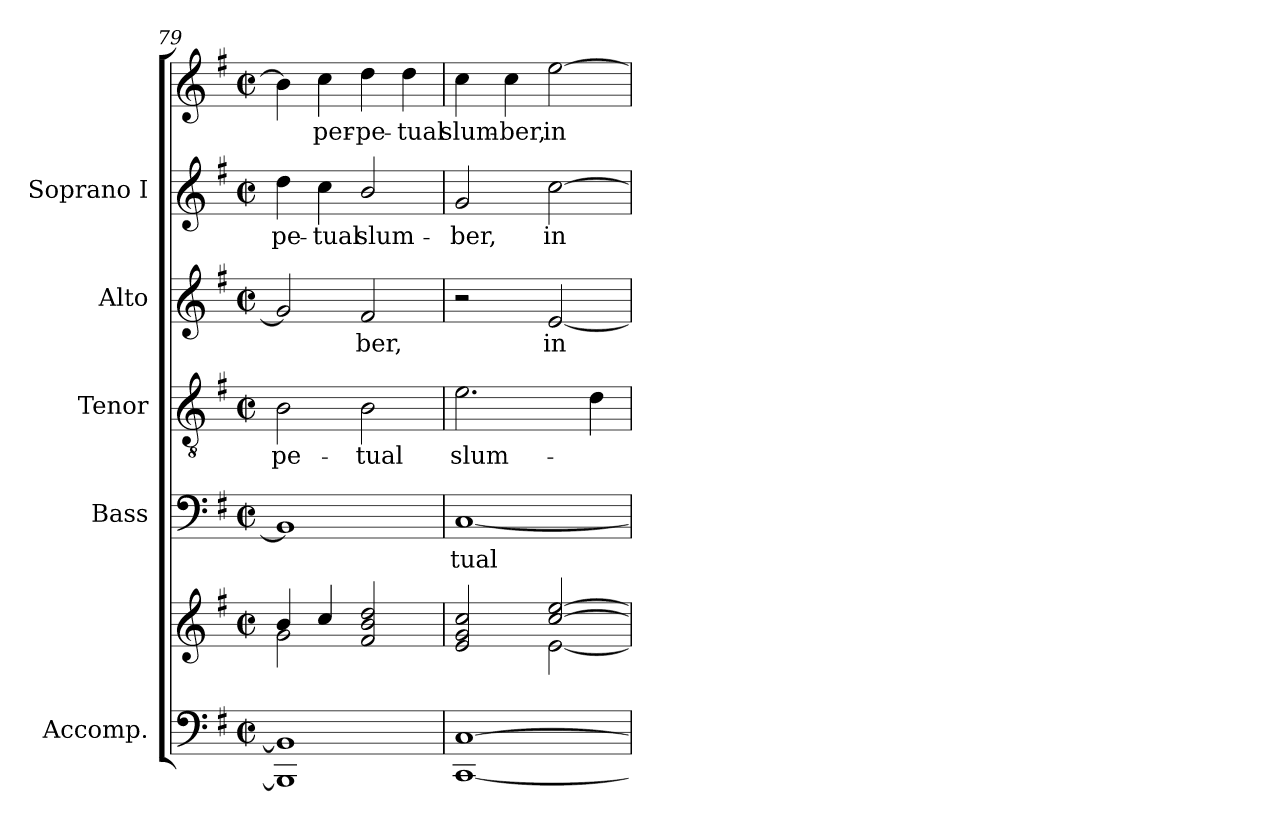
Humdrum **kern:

**kern	**kern	**kern	**text	**kern	**text	**kern	**text	**kern	**text	**kern	**text
*part5	*part5	*part4	*part4	*part3	*part3	*part2	*part2	*part1	*part1	*part1	*part1
*staff7	*staff6	*staff5	*staff5	*staff4	*staff4	*staff3	*staff3	*staff2	*staff2	*staff1	*staff1
*I"Accomp.	*	*I"Bass	*	*I"Tenor	*	*I"Alto	*	*I"Soprano I	*	*	*
*	*	*I'B	*	*I'T	*	*I'A	*	*I'S	*	*	*
*clefF4	*clefG2	*clefF4	*	*clefGv2	*	*clefG2	*	*clefG2	*	*clefG2	*
*k[f#]	*k[f#]	*k[f#]	*	*k[f#]	*	*k[f#]	*	*k[f#]	*	*k[f#]	*
*G:	*G:	*G:	*	*G:	*	*G:	*	*G:	*	*G:	*
*M2/2	*M2/2	*M2/2	*	*M2/2	*	*M2/2	*	*M2/2	*	*M2/2	*
*met(c|)	*met(c|)	*met(c|)	*	*met(c|)	*	*met(c|)	*	*met(c|)	*	*met(c|)	*
=79	=79	=79	=79	=79	=79	=79	=79	=79	=79	=79	=79
*	*^	*	*	*	*	*	*	*	*	*	*
!	!	!	!	!	!	!LO:LY:b	!	!	!	!LO:LY:b	!	!
1BBB] 1BB]	4b/	2g\	1BB]	.	2B	-pe-	2g]	.	4dd	pe-	4b]	.
!	!	!	!	!	!	!	!	!	!	!LO:LY:b	!	!LO:LY:b
.	4cc/	.	.	.	.	.	.	.	4cc	-tual	4cc	-per-
!	!	!	!	!	!	!LO:LY:b	!	!LO:LY:b	!	!LO:LY:b	!	!LO:LY:b
.	2f#/ 2b/ 2dd/	2ryy	.	.	2B	-tual	2f#	ber,	2b/	slum-	4dd	-pe-
!	!	!	!	!	!	!	!	!	!	!	!	!LO:LY:b
.	.	.	.	.	.	.	.	.	.	.	4dd	-tual
=80	=80	=80	=80	=80	=80	=80	=80	=80	=80	=80	=80	=80
!	!	!	!	!LO:LY:b	!	!LO:LY:b	!	!	!	!LO:LY:b	!	!LO:LY:b
[1CC [1C	2e/ 2g/ 2cc/	2ryy	[1C	tual	2.e	slum-	2r	.	2g	ber,	4cc	-slum-
!	!	!	!	!	!	!	!	!	!	!	!	!LO:LY:b
.	.	.	.	.	.	.	.	.	.	.	4cc	-ber,
!	!	!	!	!	!	!	!	!LO:LY:b	!	!LO:LY:b	!	!LO:LY:b
.	[2cc/ [2ee/	[2e\	.	.	.	.	[2e	in	[2cc	in	[2ee	in
.	.	.	.	.	4d	.	.	.	.	.	.	.
*	*v	*v	*	*	*	*	*	*	*	*	*	*
=	=	=	=	=	=	=	=	=	=	=	=
*-	*-	*-	*-	*-	*-	*-	*-	*-	*-	*-	*-
